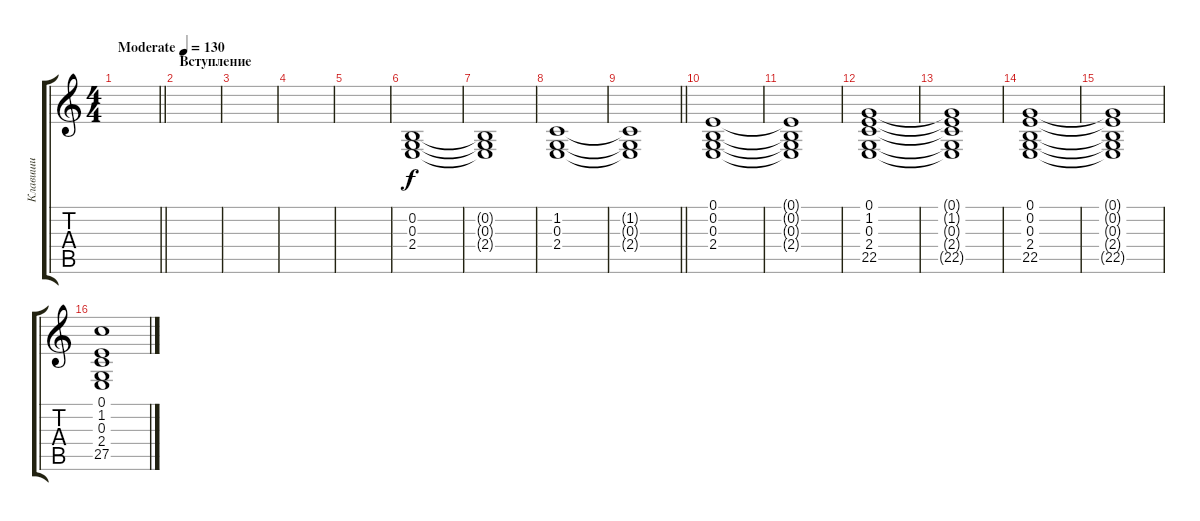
\track ("Клавиши" "Клавиши") {instrument stringensemble1}
\staff {score tabs}
\tuning (E4 B3 G3 D3 A2 E2) {hide}
\ts (4 4)
\tempo (130 "Moderate")
\clef g2
\barLineRight lightlight
\ks c
|
\section ("" "Вступление")
|
|
|
|
(0.2 0.3 2.4).1 |
(0.2{t} 0.3{t} 2.4{t}).1 |
(1.2 0.3 2.4).1 |
\barLineRight lightlight
(1.2{t} 0.3{t} 2.4{t}).1 |
\section ("" "")
(0.1 0.2 0.3 2.4).1 |
(0.1{t} 0.2{t} 0.3{t} 2.4{t}).1 |
(0.1 1.2 0.3 2.4 22.5).1 |
(0.1{t} 1.2{t} 0.3{t} 2.4{t} 22.5{t}).1 |
(0.1 0.2 0.3 2.4 22.5).1 |
(0.1{t} 0.2{t} 0.3{t} 2.4{t} 22.5{t}).1 |
(0.1 1.2 0.3 2.4 27.5).1
